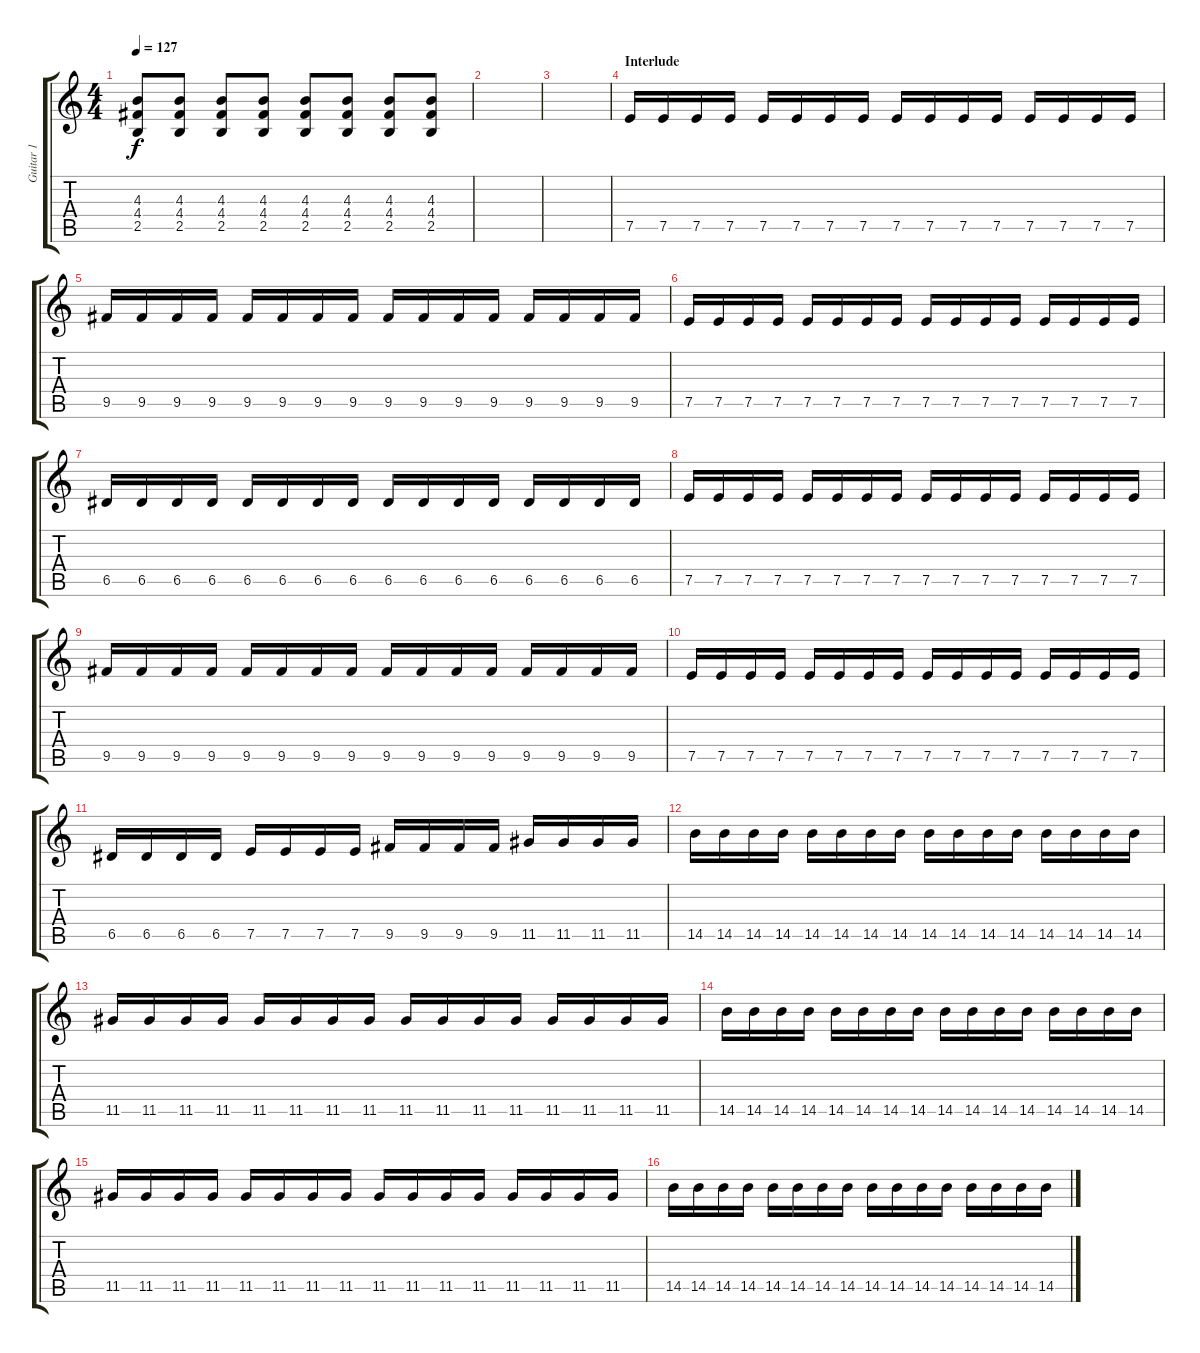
\track ("Guitar 1" "Guitar 1") {instrument distortionguitar}
\staff {score tabs}
\tuning (E4 B3 G3 D3 A2 E2) {hide}
\ts (4 4)
\tempo 127
\clef g2
\ks c
(4.3 4.4 2.5).8{dy f} (4.3 4.4 2.5).8 (4.3 4.4 2.5).8 (4.3 4.4 2.5).8 (4.3 4.4 2.5).8 (4.3 4.4 2.5).8 (4.3 4.4 2.5).8 (4.3 4.4 2.5).8 |
|
|
\section ("" "Interlude")
7.5.16 7.5.16 7.5.16 7.5.16 7.5.16 7.5.16 7.5.16 7.5.16 7.5.16 7.5.16 7.5.16 7.5.16 7.5.16 7.5.16 7.5.16 7.5.16 |
9.5.16 9.5.16 9.5.16 9.5.16 9.5.16 9.5.16 9.5.16 9.5.16 9.5.16 9.5.16 9.5.16 9.5.16 9.5.16 9.5.16 9.5.16 9.5.16 |
7.5.16 7.5.16 7.5.16 7.5.16 7.5.16 7.5.16 7.5.16 7.5.16 7.5.16 7.5.16 7.5.16 7.5.16 7.5.16 7.5.16 7.5.16 7.5.16 |
6.5.16 6.5.16 6.5.16 6.5.16 6.5.16 6.5.16 6.5.16 6.5.16 6.5.16 6.5.16 6.5.16 6.5.16 6.5.16 6.5.16 6.5.16 6.5.16 |
7.5.16 7.5.16 7.5.16 7.5.16 7.5.16 7.5.16 7.5.16 7.5.16 7.5.16 7.5.16 7.5.16 7.5.16 7.5.16 7.5.16 7.5.16 7.5.16 |
9.5.16 9.5.16 9.5.16 9.5.16 9.5.16 9.5.16 9.5.16 9.5.16 9.5.16 9.5.16 9.5.16 9.5.16 9.5.16 9.5.16 9.5.16 9.5.16 |
7.5.16 7.5.16 7.5.16 7.5.16 7.5.16 7.5.16 7.5.16 7.5.16 7.5.16 7.5.16 7.5.16 7.5.16 7.5.16 7.5.16 7.5.16 7.5.16 |
6.5.16 6.5.16 6.5.16 6.5.16 7.5.16 7.5.16 7.5.16 7.5.16 9.5.16 9.5.16 9.5.16 9.5.16 11.5.16 11.5.16 11.5.16 11.5.16 |
14.5.16 14.5.16 14.5.16 14.5.16 14.5.16 14.5.16 14.5.16 14.5.16 14.5.16 14.5.16 14.5.16 14.5.16 14.5.16 14.5.16 14.5.16 14.5.16 |
11.5.16 11.5.16 11.5.16 11.5.16 11.5.16 11.5.16 11.5.16 11.5.16 11.5.16 11.5.16 11.5.16 11.5.16 11.5.16 11.5.16 11.5.16 11.5.16 |
14.5.16 14.5.16 14.5.16 14.5.16 14.5.16 14.5.16 14.5.16 14.5.16 14.5.16 14.5.16 14.5.16 14.5.16 14.5.16 14.5.16 14.5.16 14.5.16 |
11.5.16 11.5.16 11.5.16 11.5.16 11.5.16 11.5.16 11.5.16 11.5.16 11.5.16 11.5.16 11.5.16 11.5.16 11.5.16 11.5.16 11.5.16 11.5.16 |
14.5.16 14.5.16 14.5.16 14.5.16 14.5.16 14.5.16 14.5.16 14.5.16 14.5.16 14.5.16 14.5.16 14.5.16 14.5.16 14.5.16 14.5.16 14.5.16
